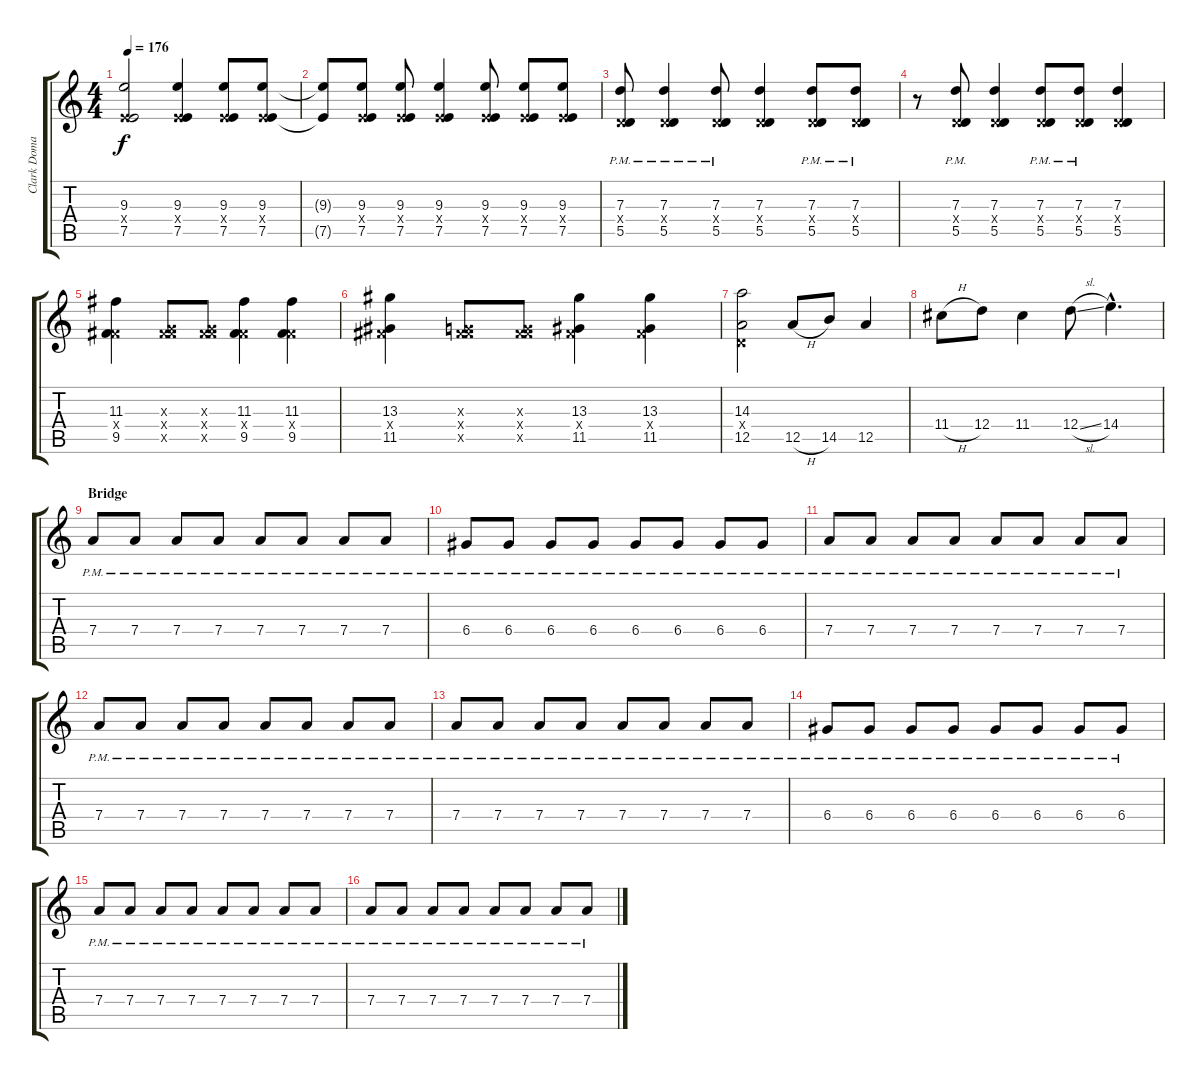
\track ("Clark Domae" "Clark Doma") {instrument distortionguitar}
\staff {score tabs}
\tuning (E4 B3 G3 D3 A2 E2) {hide}
\ts (4 4)
\tempo 176
\clef g2
\ks c
(9.3 2.4{x} 7.5).2{dy f} (9.3 2.4{x} 7.5).4 (9.3 2.4{x} 7.5).8 (9.3 2.4{x} 7.5).8 |
(9.3{t} 7.5{t}).8 (9.3 2.4{x} 7.5).8 (9.3 2.4{x} 7.5).8 (9.3 2.4{x} 7.5).4 (9.3 2.4{x} 7.5).8 (9.3 2.4{x} 7.5).8 (9.3 2.4{x} 7.5).8 |
(7.3{pm} 0.4{x} 5.5{pm}).8 (7.3{pm} 0.4{x} 5.5{pm}).4 (7.3{pm} 0.4{x} 5.5{pm}).8 (7.3 0.4{x} 5.5).4 (7.3{pm} 0.4{x} 5.5{pm}).8 (7.3{pm} 0.4{x} 5.5{pm}).8 |
r.8 (7.3{pm} 0.4{x} 5.5{pm}).8 (7.3 0.4{x} 5.5).4 (7.3{pm} 0.4{x} 5.5{pm}).8 (7.3{pm} 0.4{x} 5.5{pm}).8 (7.3 0.4{x} 5.5).4 |
(11.3 4.4{x} 9.5).4 (0.3{x} 4.4{x} 9.5{x}).8 (0.3{x} 4.4{x} 9.5{x}).8 (11.3 4.4{x} 9.5).4 (11.3 4.4{x} 9.5).4 |
(13.3 4.4{x} 11.5).4 (0.3{x} 4.4{x} 9.5{x}).8 (0.3{x} 4.4{x} 9.5{x}).8 (13.3 4.4{x} 11.5).4 (13.3 4.4{x} 11.5).4 |
(14.3 0.4{x} 12.5).2 12.5{h}.8 14.5.8 12.5.4 |
11.4{h}.8 12.4.8 11.4.4 12.4{sl}.8 14.4{hac}.4{d} |
\section ("" "Bridge")
7.4{pm}.8 7.4{pm}.8 7.4{pm}.8 7.4{pm}.8 7.4{pm}.8 7.4{pm}.8 7.4{pm}.8 7.4{pm}.8 |
6.4{pm}.8 6.4{pm}.8 6.4{pm}.8 6.4{pm}.8 6.4{pm}.8 6.4{pm}.8 6.4{pm}.8 6.4{pm}.8 |
7.4{pm}.8 7.4{pm}.8 7.4{pm}.8 7.4{pm}.8 7.4{pm}.8 7.4{pm}.8 7.4{pm}.8 7.4{pm}.8 |
7.4{pm}.8 7.4{pm}.8 7.4{pm}.8 7.4{pm}.8 7.4{pm}.8 7.4{pm}.8 7.4{pm}.8 7.4{pm}.8 |
7.4{pm}.8 7.4{pm}.8 7.4{pm}.8 7.4{pm}.8 7.4{pm}.8 7.4{pm}.8 7.4{pm}.8 7.4{pm}.8 |
6.4{pm}.8 6.4{pm}.8 6.4{pm}.8 6.4{pm}.8 6.4{pm}.8 6.4{pm}.8 6.4{pm}.8 6.4{pm}.8 |
7.4{pm}.8 7.4{pm}.8 7.4{pm}.8 7.4{pm}.8 7.4{pm}.8 7.4{pm}.8 7.4{pm}.8 7.4{pm}.8 |
7.4{pm}.8 7.4{pm}.8 7.4{pm}.8 7.4{pm}.8 7.4{pm}.8 7.4{pm}.8 7.4{pm}.8 7.4{pm}.8
